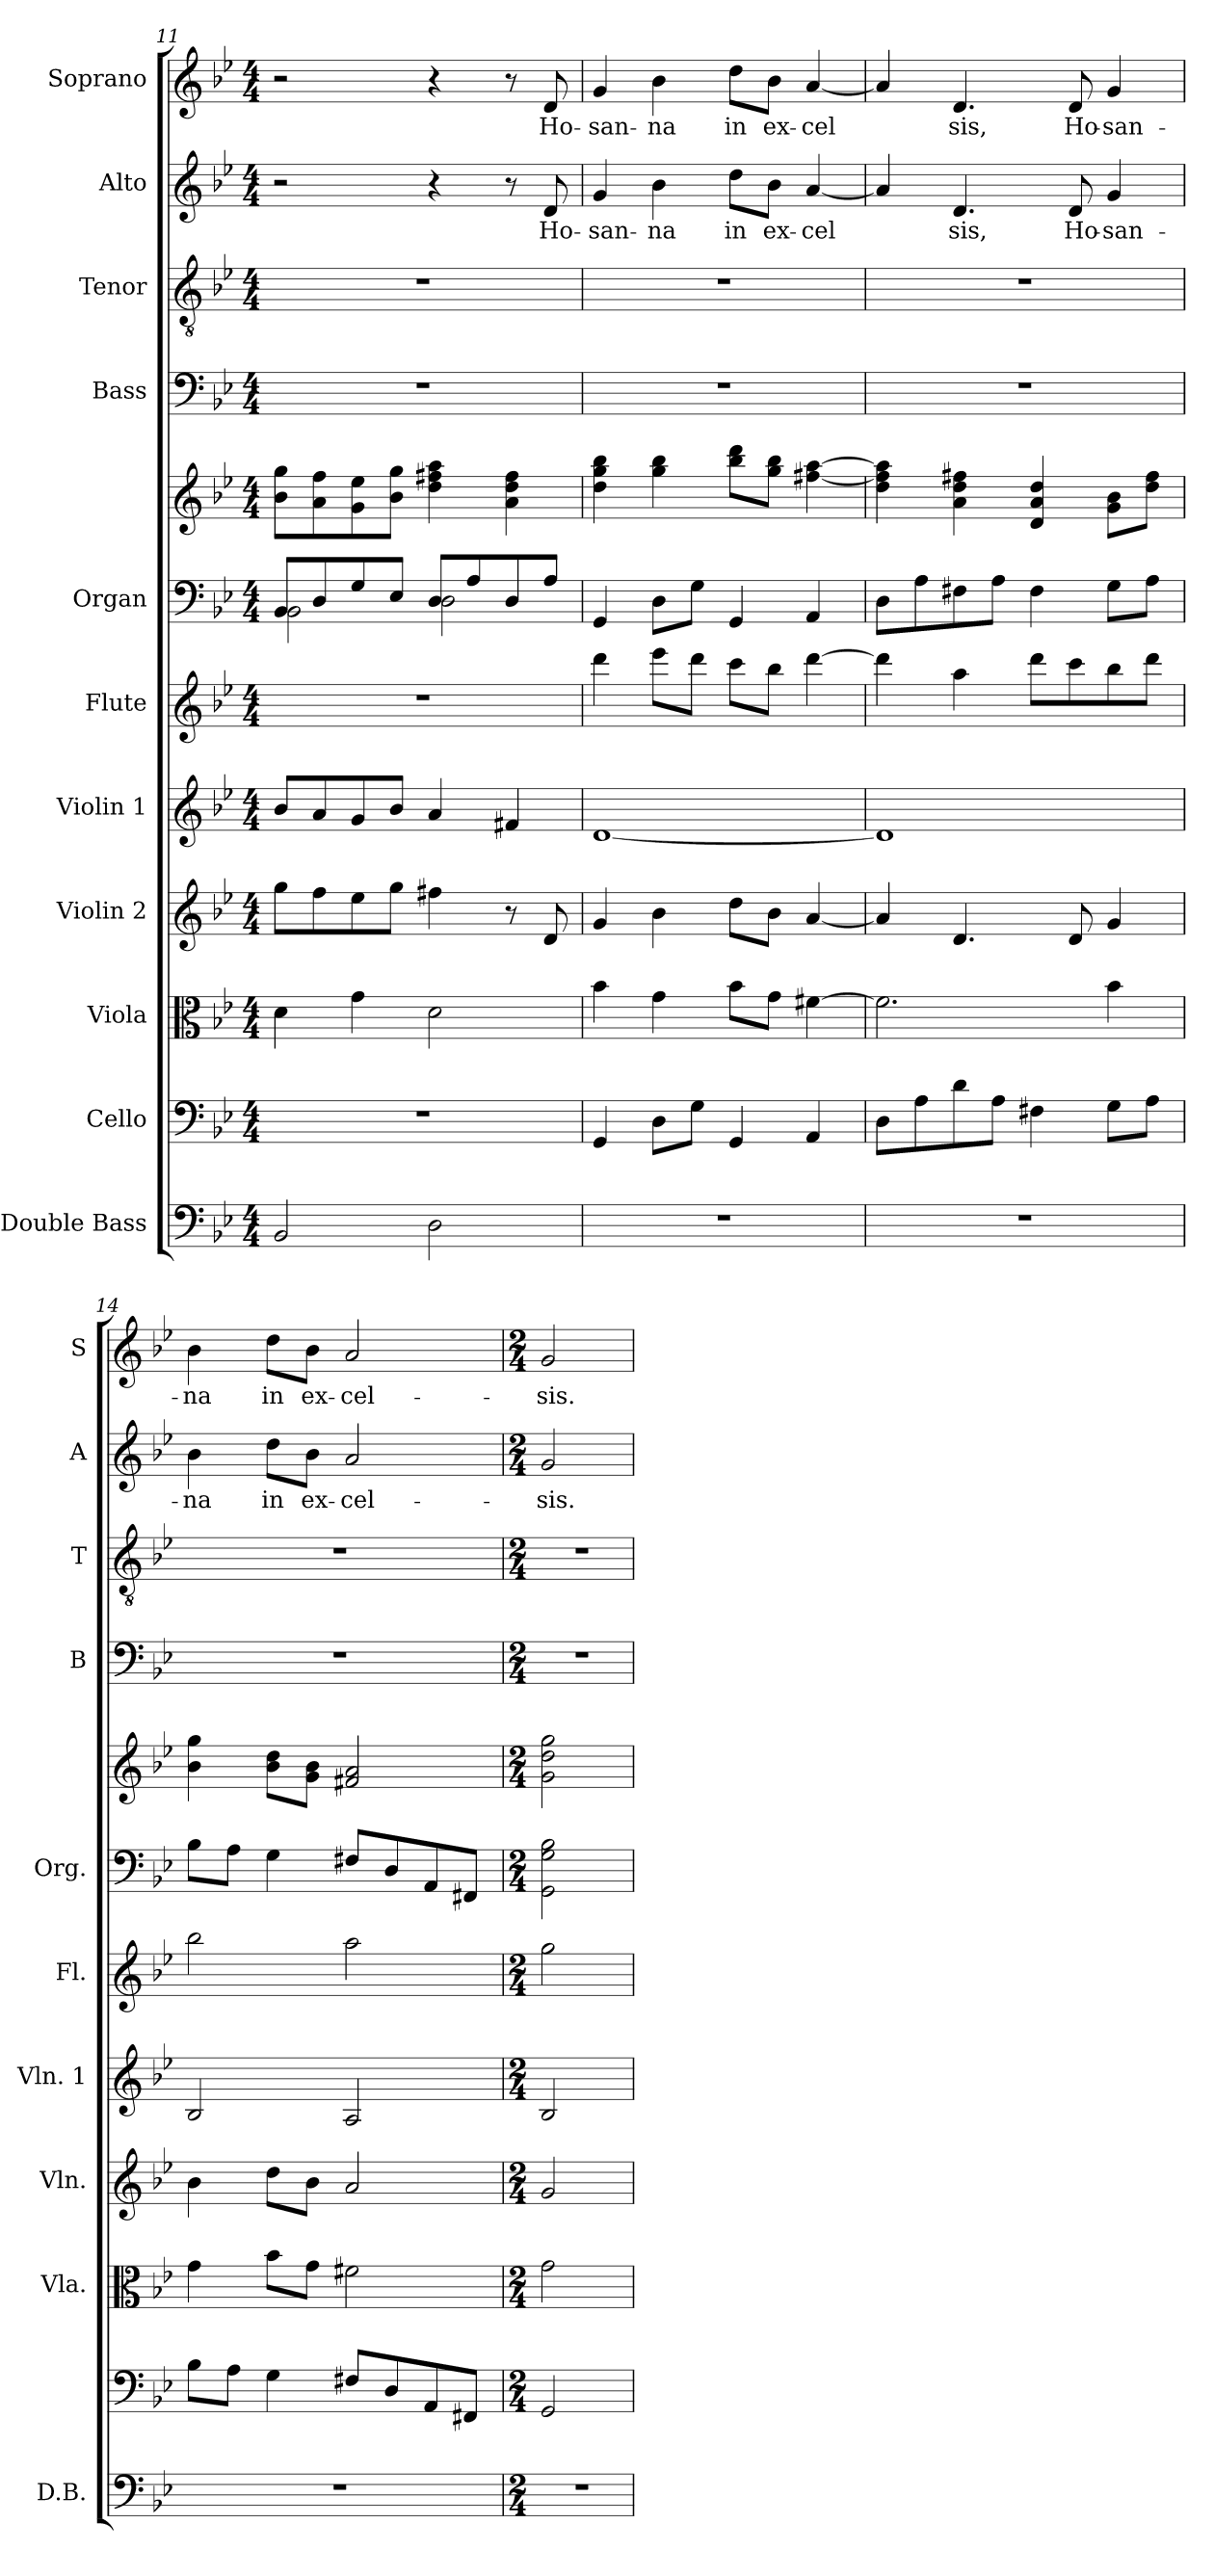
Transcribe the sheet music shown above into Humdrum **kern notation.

**kern	**kern	**kern	**kern	**kern	**kern	**kern	**kern	**kern	**kern	**kern	**text	**kern	**text
*part11	*part10	*part9	*part8	*part7	*part6	*part5	*part5	*part4	*part3	*part2	*part2	*part1	*part1
*staff12	*staff11	*staff10	*staff9	*staff8	*staff7	*staff6	*staff5	*staff4	*staff3	*staff2	*staff2	*staff1	*staff1
*I"Double Bass	*I"Cello	*I"Viola	*I"Violin 2	*I"Violin 1	*I"Flute	*I"Organ	*	*I"Bass	*I"Tenor	*I"Alto	*	*I"Soprano	*
*I'D.B.	*	*I'Vla.	*I'Vln.	*I'Vln. 1	*I'Fl.	*I'Org.	*	*I'B	*I'T	*I'A	*	*I'S	*
!!LO:PB:g=z
*clefF4	*clefF4	*clefC3	*clefG2	*clefG2	*clefG2	*clefF4	*clefG2	*clefF4	*clefGv2	*clefG2	*	*clefG2	*
*ITrd7c12	*	*	*	*	*	*	*	*	*	*	*	*	*
*k[b-e-]	*k[b-e-]	*k[b-e-]	*k[b-e-]	*k[b-e-]	*k[b-e-]	*k[b-e-]	*k[b-e-]	*k[b-e-]	*k[b-e-]	*k[b-e-]	*	*k[b-e-]	*
*B-:	*B-:	*B-:	*B-:	*B-:	*B-:	*B-:	*B-:	*B-:	*B-:	*B-:	*	*B-:	*
*M4/4	*M4/4	*M4/4	*M4/4	*M4/4	*M4/4	*M4/4	*M4/4	*M4/4	*M4/4	*M4/4	*	*M4/4	*
=11	=11	=11	=11	=11	=11	=11	=11	=11	=11	=11	=11	=11	=11
*	*	*	*	*	*	*^	*	*	*	*	*	*	*
2BBB-/	1r	4d\	8gg\L	8b-/L	1r	8BB-/L	2BB-\	8b-\ 8gg\L	1r	1r	2r	.	2r	.
.	.	.	8ff\	8a/	.	8D/	.	8a\ 8ff\	.	.	.	.	.	.
.	.	4g\	8ee-\	8g/	.	8G/	.	8g\ 8ee-\	.	.	.	.	.	.
.	.	.	8gg\J	8b-/J	.	8E-/J	.	8b-\ 8gg\J	.	.	.	.	.	.
2DD\	.	2d\	4ff#X\	4a/	.	8D/L	2D\	4dd\ 4ff#X\ 4aa\	.	.	4r	.	4r	.
.	.	.	.	.	.	8A/	.	.	.	.	.	.	.	.
.	.	.	8r	4f#X/	.	8D/	.	4a\ 4dd\ 4ff#\	.	.	8r	.	8r	.
!	!	!	!	!	!	!	!	!	!	!	!	!LO:LY:b	!	!LO:LY:b
.	.	.	8d/	.	.	8A/J	.	.	.	.	8d/	Ho-	8d/	Ho-
*	*	*	*	*	*	*v	*v	*	*	*	*	*	*	*
=12	=12	=12	=12	=12	=12	=12	=12	=12	=12	=12	=12	=12	=12
!	!	!	!	!	!	!	!	!	!	!	!LO:LY:b	!	!LO:LY:b
1r	4GG/	4b-\	4g/	[1d	4ddd\	4GG/	4dd\ 4gg\ 4bb-\	1r	1r	4g/	-san-	4g/	-san-
!	!	!	!	!	!	!	!	!	!	!	!LO:LY:b	!	!LO:LY:b
.	8D\L	4g\	4b-\	.	8eee-\L	8D\L	4gg\ 4bb-\	.	.	4b-\	-na	4b-\	-na
.	8G\J	.	.	.	8ddd\J	8G\J	.	.	.	.	.	.	.
!	!	!	!	!	!	!	!	!	!	!	!LO:LY:b	!	!LO:LY:b
.	4GG/	8b-\L	8dd\L	.	8ccc\L	4GG/	8bb-\ 8ddd\L	.	.	8dd\L	in	8dd\L	in
!	!	!	!	!	!	!	!	!	!	!	!LO:LY:b	!	!LO:LY:b
.	.	8g\J	8b-\J	.	8bb-\J	.	8gg\ 8bb-\J	.	.	8b-\J	ex-	8b-\J	ex-
!	!	!	!	!	!	!	!	!	!	!	!LO:LY:b	!	!LO:LY:b
.	4AA/	[4f#X\	[4a/	.	[4ddd\	4AA/	[4ff#X\ [4aa\	.	.	[4a/	-cel	[4a/	-cel
=13	=13	=13	=13	=13	=13	=13	=13	=13	=13	=13	=13	=13	=13
1r	8D\L	2.f#\]	4a/]	1d]	4ddd\]	8D\L	4dd\ 4ff#\] 4aa\]	1r	1r	4a/]	.	4a/]	.
.	8A\	.	.	.	.	8A\	.	.	.	.	.	.	.
!	!	!	!	!	!	!	!	!	!	!	!LO:LY:b	!	!LO:LY:b
.	8d\	.	4.d/	.	4aa\	8F#X\	4a\ 4dd\ 4ff#X\	.	.	4.d/	sis,	4.d/	sis,
.	8A\J	.	.	.	.	8A\J	.	.	.	.	.	.	.
.	4F#X\	.	.	.	8ddd\L	4F#\	4d/ 4a/ 4dd/	.	.	.	.	.	.
!	!	!	!	!	!	!	!	!	!	!	!LO:LY:b	!	!LO:LY:b
.	.	.	8d/	.	8ccc\	.	.	.	.	8d/	Ho-	8d/	Ho-
!	!	!	!	!	!	!	!	!	!	!	!LO:LY:b	!	!LO:LY:b
.	8G\L	4b-\	4g/	.	8bb-\	8G\L	8g\ 8b-\L	.	.	4g/	-san-	4g/	-san-
.	8A\J	.	.	.	8ddd\J	8A\J	8dd\ 8ff#\J	.	.	.	.	.	.
=14	=14	=14	=14	=14	=14	=14	=14	=14	=14	=14	=14	=14	=14
!	!	!	!	!	!	!	!	!	!	!	!LO:LY:b	!	!LO:LY:b
1r	8B-\L	4g\	4b-\	2B-/	2bb-\	8B-\L	4b-\ 4gg\	1r	1r	4b-\	-na	4b-\	-na
.	8A\J	.	.	.	.	8A\J	.	.	.	.	.	.	.
!	!	!	!	!	!	!	!	!	!	!	!LO:LY:b	!	!LO:LY:b
.	4G\	8b-\L	8dd\L	.	.	4G\	8b-\ 8dd\L	.	.	8dd\L	in	8dd\L	in
!	!	!	!	!	!	!	!	!	!	!	!LO:LY:b	!	!LO:LY:b
.	.	8g\J	8b-\J	.	.	.	8g\ 8b-\J	.	.	8b-\J	ex-	8b-\J	ex-
!	!	!	!	!	!	!	!	!	!	!	!LO:LY:b	!	!LO:LY:b
.	8F#X/L	2f#X\	2a/	2A/	2aa\	8F#X/L	2f#X/ 2a/	.	.	2a/	-cel-	2a/	-cel-
.	8D/	.	.	.	.	8D/	.	.	.	.	.	.	.
.	8AA/	.	.	.	.	8AA/	.	.	.	.	.	.	.
.	8FF#X/J	.	.	.	.	8FF#X/J	.	.	.	.	.	.	.
=15	=15	=15	=15	=15	=15	=15	=15	=15	=15	=15	=15	=15	=15
*M2/4	*M2/4	*M2/4	*M2/4	*M2/4	*M2/4	*M2/4	*M2/4	*M2/4	*M2/4	*M2/4	*	*M2/4	*
!	!	!	!	!	!	!	!	!	!	!	!LO:LY:b	!	!LO:LY:b
2r	2GG/	2g\	2g/	2B-/	2gg\	2GG\ 2G\ 2B-\	2g\ 2dd\ 2gg\	2r	2r	2g/	-sis.	2g/	-sis.
=	=	=	=	=	=	=	=	=	=	=	=	=	=
*-	*-	*-	*-	*-	*-	*-	*-	*-	*-	*-	*-	*-	*-
